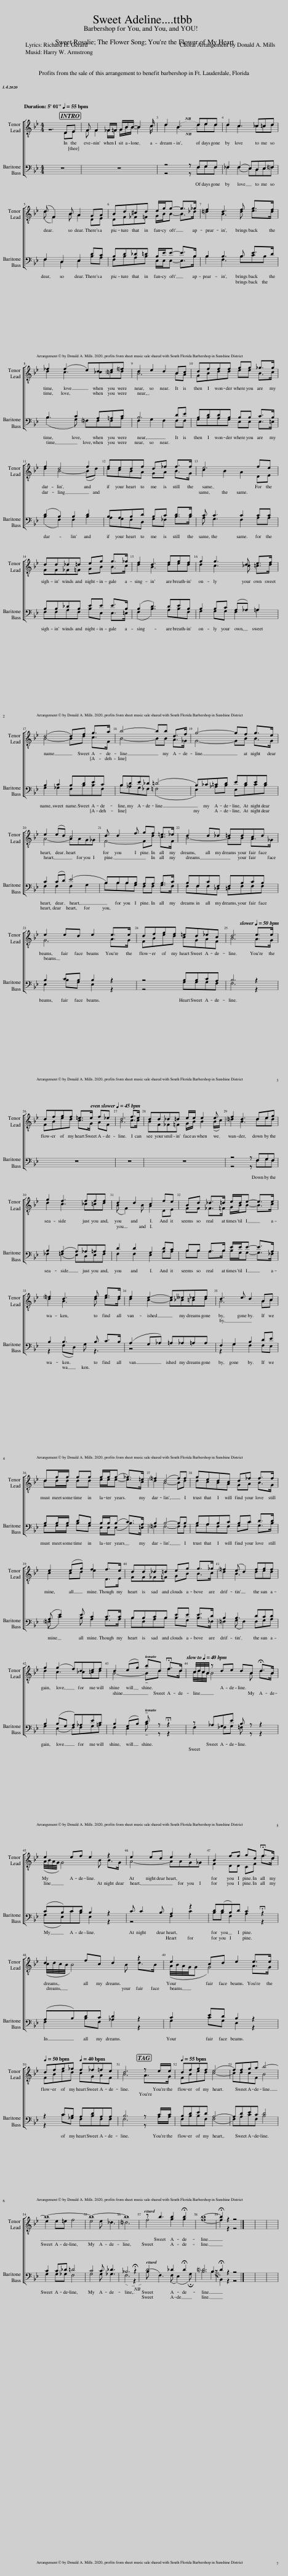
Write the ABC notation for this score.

X:1
%%score [ ( 1 2 ) ( 3 4 ) ]
L:1/8
Q:1/4=55
M:4/4
I:linebreak $
K:Bb
V:1 treble-8
V:2 treble-8
V:3 bass
V:4 bass
V:1
 z6 DE | F F2 _F/=F/ G/B/B/- B2 c/ | d2 B3 ded | d2 c3 _c=cd |$ (d F2) B A2 GA | %5
 Bd^cd e/g/g- g>_g | f2 d3 f g>f |$ _f2 (f2 e)de!courtesy!=f | d2 e2 d2 Bc | dfff gg _g>g |$ %10
 f2 d4 f2 | fedf d_f f>f | e6 fe |$ dd_d=d eg g>_g | f2 d3 fgf | %15
 g2 g3 d e>f |$ (d4 d)f g>a | b4- bb d>f | g4- gf g>e |$ e2 (ed) c4 | %20
 d d2 f gf =e>_e | d2 d_d =ddcd |$ e2 ed e2 e>e | dfgf =ed_ec | d6[Q:1/4=50] e>e |$ %25
 dfgf =e>[Q:1/4=45]e f_e | d6 f>e | dd_d=d e/e/ e2 e | f2 d3 deg |$ g2 f3 fff | %30
 d2 d2 c2 fe | Bd _d>=d e/d/e- e>e |$ !courtesy!=f2 d3 f g>f | f2 e2- e__e_ef | d3 e d2 Bc |$ %35
 dg/g/ gg g/g/(g _g>)=e | !courtesy!=f2 (d4 f)f | gedc d_f f>f |$ e2 (eg) f2 f>e | dd_d=d eg g>_g | %40
 !courtesy!=f2 (e d2) fgf |$ g2 (g2 f)def | d2 (eg)[Q:1/4=35] !tenuto!bd[Q:1/4=15] !fermata!f>[Q:1/4=40]d |[Q:1/4=40] c/4d/4c/4B/4 z de dB[Q:1/4=35] !fermata!d>[Q:1/4=40]B |$ e2 ef e2 z2 | %45
 e2 ed e2 z2 | B2 ff gd[Q:1/4=20] !fermata!f>[Q:1/4=40]d |$ d2 fc d2 z2 | e2 cd e2 e>e |$[Q:1/4=50] dfg_g[Q:1/4=40] f_f=fe | %50
 d6 z e/e/ |[Q:1/4=55] dfgf (e4 | f)fga b4- |$ b8- | b8- | %55
 b8[Q:1/4=15] |[Q:1/4=40]!f! z b3 b2[Q:1/4=30] !fermata!b2[Q:1/4=20] |!ff![Q:1/4=40] b8- | !fermata!b2[Q:1/4=300] z2 z4[Q:1/4=2] |] x8 | %60
 x8 | x8 | %62
V:2
 x6 DE | F F2 _F/=F/ G/B/B/- B2 c/ | d2 ((B3 d))ed | d2 c3 _c=cd |$ (d F2) B A2 DE | %5
 DF_F=F G/B/B- B>_d | !courtesy!=d2 B3 d e>d |$ d2 c3 _c!courtesy!=cd | B6 BA | GBdd ee B>c |$ %10
 d2 B4- (Bd) | dcBA GA B>G | c2 B2 A2 DE |$ FF_F=F GB B>c | d2 B3 ded | %15
 d2 c3 _c =c>d |$ B4- Bd c>F | B4- BB A>_G | G4- GB B>G |$ A4- AAG_G | %20
 F4- Fd c>F | B4- BB A>_G |$ G6 A>G | FBed cGAF | B6 A>G |$ %25
 FBed c>G AF | B6 c>c | BF_F=F G/B/ B2 (B/c/) | !courtesy!=d2 B3 ded |$ d2 c3 _c=cd | %30
 (B F2) B A2 DE | FF _F>=F G/B/B- B>c |$ d2 B3 d e>d | d2 c2- c_c=cd | B6 Bc |$ %35
 dd/d/ dd e/e/e- e>c | d2 B4- Bd | dcBA GA B>G |$ c2 cd e2 D>E | FF_F=F GB B>c | %40
 d2 B3 ded |$ d2 c3 _c=cd | B4- !tenuto!Bd f>d | c/4d/4c/4B/4 B4 B d>B |$ (A/4B/4)A/4G/4 G4 B B>G | %45
 A4- AAG_G | F2 DD CF f>d |$ (c/4d/4)c/4B/4 B4 B d>B | (A/4B/4)A/4G/4G G4 A>G |$ FBed cGAF | %50
 B6 A>G | FBed c4- | cdcF B4 |$ e2 e=e f4 | e4 e _d3 | %55
 !courtesy!=d6 x2 | f4 g2 g2 | f8- | f2 z2 z4 |] x8 | %60
 x8 | x8 | %62
V:3
 z8 | z8 | z4 z F,G,F, | _F,2 (F,2 E,)D,E,!courtesy!=F, |$ F,2 D,2 E,2 DC | %5
 B,D_D=D B,/E/E- E>B, | B,2 B,3 B, E>D |$ B,3 C2 A,=A,C | F,2 G,2 F,2 DE | B,DDB, B,B, C>B, |$ %10
 (D2 B,2) B,2 D2 | B,A,B,D B,C D>D | C C3 C2 CC |$ B,B,_DB, EE E>B, | (B,2 D3) DEB, | %15
 B,2 B,C (A,_A,) =A,2 |$ B,2 C2 B,DEC | B,DE_D (=D4 | B,)_C=CD EDED |$ C2 (CD) (E4 | %20
 B,)B,B,B, A,A, B,>C | B,F,CF, F,B,CB, |$ B,2 CB, B,2 z2 | z4 B,B,CA, | B,6 z2 |$ %25
 z8 | z8 | z8 | z4 z F,G,F, |$ B,2 (A,2 A,)_A,=A,A, | %30
 D2 D2 G,2 DC | B,B, A,>B, E/E/E- E>A, |$ B,2 B,3 B, C>B, | (A,2 G,)_A, =A,_A,=A,A, | F,2 G,2 B,2 DE |$ %35
 B,B,/B,/ DB, B,/B,/(B, C>)A, | B,2 B,4- B,B, | B,A,B,C B,C D>D |$ (A, E2) E C2 C>C | B,B,CB, EE E>D | %40
 B,2 B,3 DCD |$ B,2 (B,G, A,)_A,EC | B,2 (G,B,) !tenuto!D z !fermata!z2 | z _A,G,E B, z z2 |$ (CB,)CD B,2 z2 | %45
 C C2 B, A,2 z2 | D(DB,)D C2 !fermata!z2 |$ (A,B,)DC D2 z2 | C2 ED B,2 z2 |$ z2 CB, A,DA,A, | %50
 B,6 z C/C/ | B,DED A,4- | A,DEC D4 |$ C2 C_D =D4 | C4 C _D3 | %55
 _B,6 !fermata!z2 |!f! D4 _D2 !fermata!D2 |!ff! !courtesy!=D6 !~(!B,2 | !~)!!fermata!D2 z2 z4 |] x8 | %60
 x8 | x8 | %62
V:4
 x8 | x8 | z4 z F,G,F, | _F,2 (F,2 E,)D,E,=F, |$ F,2 D,2 E,2 B,A, | %5
 F,B,A,B, E,/E,/E,- E,>B, | B,2 F,3 B,CB, |$ (B,3 G,) !courtesy!=F,F,F,A, | B,6 F,F, | G,B,A,G, E,E, E,>=E, |$ %10
 (B,2 F,2) F,2 B,2 | A,G,F,D, G,_F, B,>B, | A, G,3 F,2 A,A, |$ F,F,A,F, B,E, E,>=E, | (F,2 B,3) A,B,F, | %15
 G,2 G,G, F,2 A,2 |$ G,2 _G,2 F,B,B,F, | B,_A,G,_F, (=F,4 | E,2) _A,B, E,B,CB, |$ F,2 F,2 F,2 G,2 | %20
 B,B,B,G, F,F, G,>F, | F,F,F,_D, =D,F,F,F, |$ E,2 B,G, E,2 z2 | z4 G,G,G,F, | F,6 z2 |$ %25
 x8 | x8 | x8 | z4 z F,G,F, |$ _F,2 (=F,2 E,)D,E,F, | %30
 F,2 F,2 E,2 A,A, | B,B, A,>B, B,/G,/G,- G,>_F, |$ z2 (F,D,) G, z3 | z8 | z2 G,2 F,2 F,E, |$ %35
 G,G,/G,/ B,G, E,/E,/(E, B,>)=E, | !courtesy!=F,2 F,4- F,F, | G,A,F,F, G,C G,>B, |$ (!courtesy!=F, C2) B, A,2 A,>A, | B,F,A,B, B,G, B,>_F, | %40
 !courtesy!=F,2 (G, F,2) F,G,A, |$ G,2 (E,2 F,)F,G,=A, | F,2 E,2 !tenuto!B, z z2 | F,2 _F,G, =F, z z2 |$ (G,E,)CB, E,2 z2 | %45
 z4 F,2 C2 | B,B, F,2 A,2 z2 |$ F,2 B,F, _A,2 z2 | G,2 CG, E,2 z2 |$ z2 C_G, F,B,F,F, | %50
 F,6 z A,/A,/ | F,B,B,F, (F,4 | F,)A,CF, B,4 |$ G,2 G,_G, F,4 | G,4 G, _G,3 | %55
 (F,6 z2 | (B,) F,3) (F, (E,2) !fermata!G,) | B,6 !~(!B,2 | !~)!B,,2 z2 z4 |] x8 | %60
 x8 | x8 | %62
